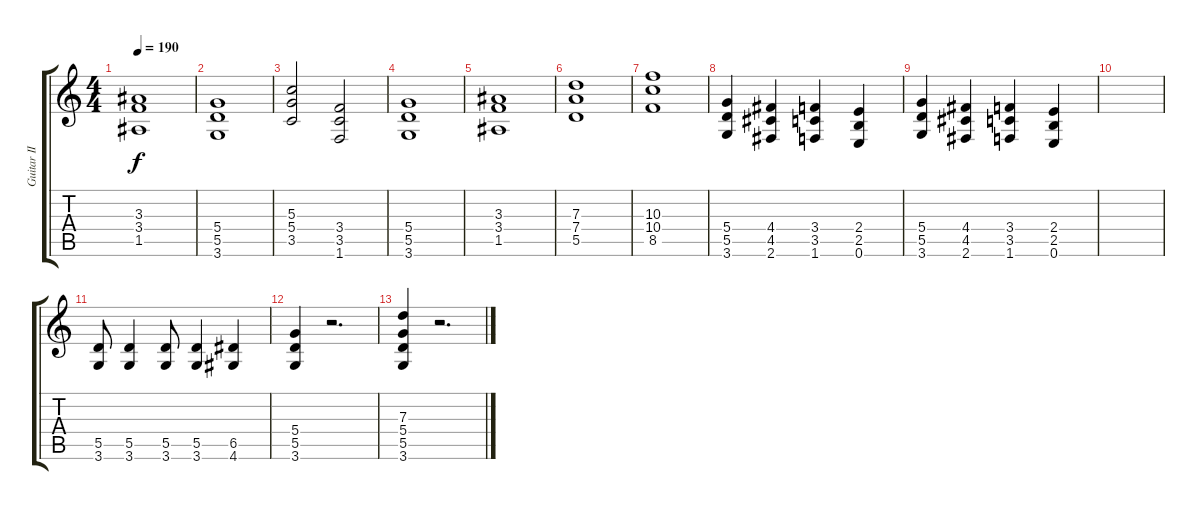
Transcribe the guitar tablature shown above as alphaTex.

\track ("Guitar II" "Guitar II") {instrument distortionguitar}
\staff {score tabs}
\tuning (E4 B3 G3 D3 A2 E2) {hide}
\ts (4 4)
\tempo 190
\clef g2
\ks c
(3.3 3.4 1.5).1{dy f} |
(5.4 5.5 3.6).1 |
(5.3 5.4 3.5).2 (3.4 3.5 1.6).2 |
(5.4 5.5 3.6).1 |
(3.3 3.4 1.5).1 |
(7.3 7.4 5.5).1 |
(10.3 10.4 8.5).1 |
(5.4 5.5 3.6).4 (4.4 4.5 2.6).4 (3.4 3.5 1.6).4 (2.4 2.5 0.6).4 |
(5.4 5.5 3.6).4 (4.4 4.5 2.6).4 (3.4 3.5 1.6).4 (2.4 2.5 0.6).4 |
|
(5.5 3.6).8 (5.5 3.6).4 (5.5 3.6).8 (5.5 3.6).4 (6.5 4.6).4 |
(5.4 5.5 3.6).4 r.2{d} |
(7.3 5.4 5.5 3.6).4 r.2{d}
